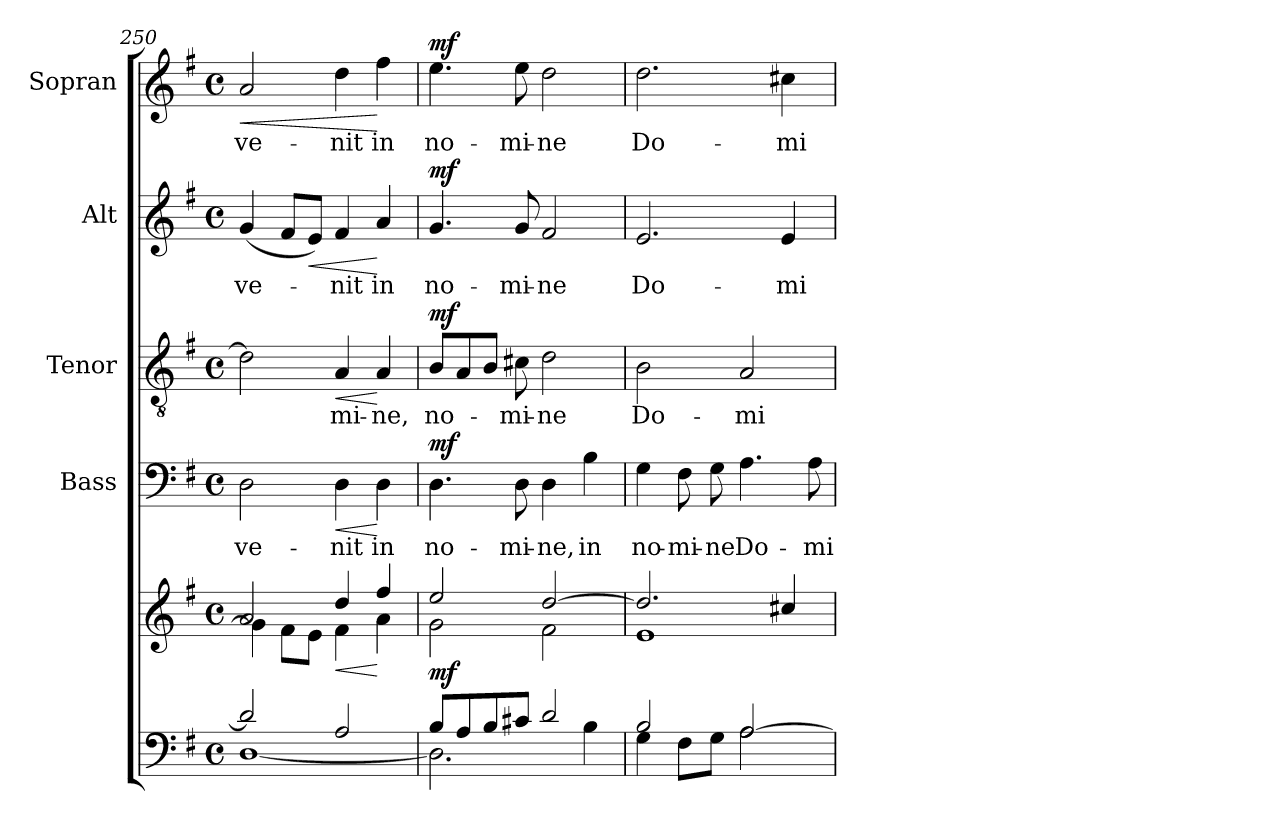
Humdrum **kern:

**kern	**kern	**dynam	**kern	**text	**dynam	**kern	**text	**dynam	**kern	**text	**dynam	**kern	**text	**dynam
*part5	*part5	*part5	*part4	*part4	*part4	*part3	*part3	*part3	*part2	*part2	*part2	*part1	*part1	*part1
*staff6	*staff5	*staff5/6	*staff4	*staff4	*staff4	*staff3	*staff3	*staff3	*staff2	*staff2	*staff2	*staff1	*staff1	*staff1
*	*	*	*I"Bass	*	*	*I"Tenor	*	*	*I"Alt	*	*	*I"Sopran	*	*
*	*	*	*I'B.	*	*	*I'T.	*	*	*I'A.	*	*	*I'S.	*	*
*clefF4	*clefG2	*	*clefF4	*	*	*clefGv2	*	*	*clefG2	*	*	*clefG2	*	*
*k[f#]	*k[f#]	*	*k[f#]	*	*	*k[f#]	*	*	*k[f#]	*	*	*k[f#]	*	*
*G:	*G:	*	*G:	*	*	*G:	*	*	*G:	*	*	*G:	*	*
*M4/4	*M4/4	*	*M4/4	*	*	*M4/4	*	*	*M4/4	*	*	*M4/4	*	*
*met(c)	*met(c)	*	*met(c)	*	*	*met(c)	*	*	*met(c)	*	*	*met(c)	*	*
=250	=250	=250	=250	=250	=250	=250	=250	=250	=250	=250	=250	=250	=250	=250
*^	*^	*	*	*	*	*	*	*	*	*	*	*	*	*
!	!	!	!	!	!	!LO:LY:b	!	!	!	!	!	!LO:LY:b	!	!	!LO:LY:b	!LO:HP:b
2d/]	[<1D	2a/	4g\]	.	2D\	ve-	.	2d\]	.	.	(<4g/	ve-	.	2a/	ve-	<
.	.	.	8f#\L	.	.	.	.	.	.	.	8f#/L	.	.	.	.	.
!	!	!	!	!	!	!	!	!	!	!	!	!	!LO:HP:b	!	!	!
.	.	.	8e\J	.	.	.	.	.	.	.	8e/J)	.	<	.	.	.
!	!	!	!	!LO:HP:b	!	!LO:LY:b	!LO:HP:b	!	!LO:LY:b	!LO:HP:b	!	!LO:LY:b	!	!	!LO:LY:b	!
2A/	.	4dd/	4f#\	<	4D\	-nit	<	4A/	-mi-	<	4f#/	-nit	.	4dd\	-nit	.
!	!	!	!	!	!	!LO:LY:b	!	!	!LO:LY:b	!	!	!LO:LY:b	!	!	!LO:LY:b	!
.	.	4ff#/	4a\	[	4D\	in	[	4A/	-ne,	[	4a/	in	[	4ff#\	in	[
=251	=251	=251	=251	=251	=251	=251	=251	=251	=251	=251	=251	=251	=251	=251	=251	=251
!	!	!	!	!LO:DY:b	!	!LO:LY:b	!LO:DY:a	!	!LO:LY:b	!LO:DY:a	!	!LO:LY:b	!LO:DY:a	!	!LO:LY:b	!LO:DY:a
8B/L	2.D\]	2ee/	2g\	mf	4.D\	no-	mf	8B/L	no-	mf	4.g/	no-	mf	4.ee\	no-	mf
8A/	.	.	.	.	.	.	.	8A/	.	.	.	.	.	.	.	.
8B/	.	.	.	.	.	.	.	8B/J	.	.	.	.	.	.	.	.
!	!	!	!	!	!	!LO:LY:b	!	!	!LO:LY:b	!	!	!LO:LY:b	!	!	!LO:LY:b	!
8c#X/J	.	.	.	.	8D\	-mi-	.	8c#X\	-mi-	.	8g/	-mi-	.	8ee\	-mi-	.
!	!	!	!	!	!	!LO:LY:b	!	!	!LO:LY:b	!	!	!LO:LY:b	!	!	!LO:LY:b	!
2d/	.	[>2dd/	2f#\	.	4D\	-ne,	.	2d\	-ne	.	2f#/	-ne	.	2dd\	-ne	.
!	!	!	!	!	!	!LO:LY:b	!	!	!	!	!	!	!	!	!	!
.	4B\	.	.	.	4B\	in	.	.	.	.	.	.	.	.	.	.
=252	=252	=252	=252	=252	=252	=252	=252	=252	=252	=252	=252	=252	=252	=252	=252	=252
!	!	!	!	!	!	!LO:LY:b	!	!	!LO:LY:b	!	!	!LO:LY:b	!	!	!LO:LY:b	!
2B/	4G\	2.dd/]	1e	.	4G\	no-	.	2B\	Do-	.	2.e/	Do-	.	2.dd\	Do-	.
!	!	!	!	!	!	!LO:LY:b	!	!	!	!	!	!	!	!	!	!
.	8F#\L	.	.	.	8F#\	-mi-	.	.	.	.	.	.	.	.	.	.
!	!	!	!	!	!	!LO:LY:b	!	!	!	!	!	!	!	!	!	!
.	8G\J	.	.	.	8G\	-ne	.	.	.	.	.	.	.	.	.	.
!	!	!	!	!	!	!LO:LY:b	!	!	!LO:LY:b	!	!	!	!	!	!	!
[>2A/	2A\	.	.	.	4.A\	Do-	.	2A/	-mi-	.	.	.	.	.	.	.
!	!	!	!	!	!	!	!	!	!	!	!	!LO:LY:b	!	!	!LO:LY:b	!
.	.	4cc#X/	.	.	.	.	.	.	.	.	4e/	-mi-	.	4cc#X\	-mi-	.
!	!	!	!	!	!	!LO:LY:b	!	!	!	!	!	!	!	!	!	!
.	.	.	.	.	8A\	-mi-	.	.	.	.	.	.	.	.	.	.
*v	*v	*	*	*	*	*	*	*	*	*	*	*	*	*	*	*
*	*v	*v	*	*	*	*	*	*	*	*	*	*	*	*	*
=	=	=	=	=	=	=	=	=	=	=	=	=	=	=
*-	*-	*-	*-	*-	*-	*-	*-	*-	*-	*-	*-	*-	*-	*-
